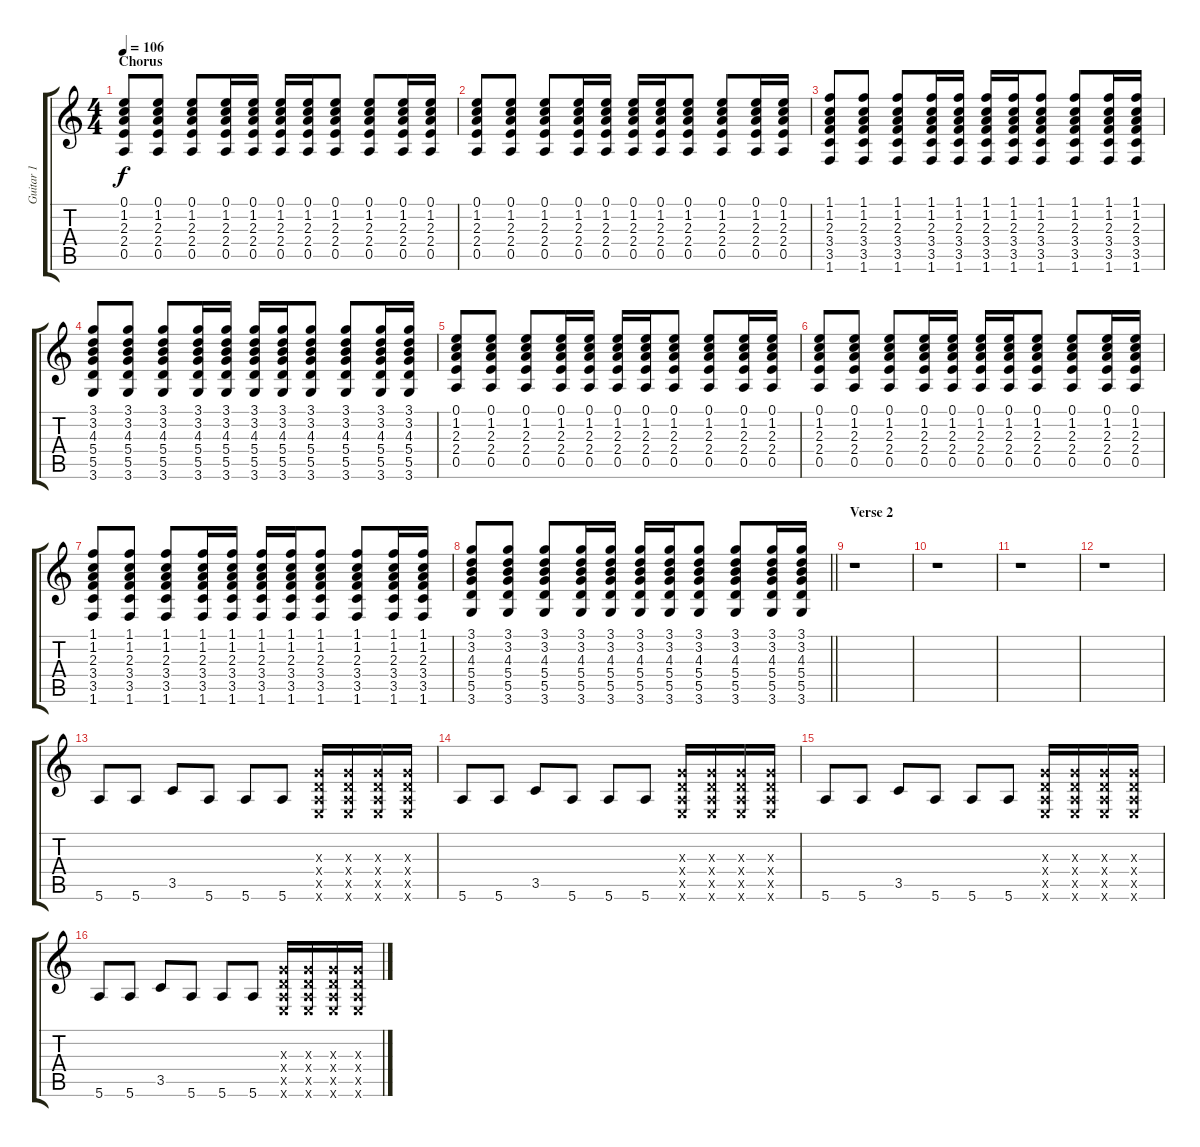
\track ("Guitar 1" "Guitar 1") {instrument distortionguitar}
\staff {score tabs}
\tuning (E4 B3 G3 D3 A2 E2) {hide}
\ts (4 4)
\section ("" "Chorus ")
\tempo 106
\clef g2
\ks c
(0.1 1.2 2.3 2.4 0.5).8{dy f volume 7 balance 4 instrument overdrivenguitar} (0.1 1.2 2.3 2.4 0.5).8 (0.1 1.2 2.3 2.4 0.5).8 (0.1 1.2 2.3 2.4 0.5).16 (0.1 1.2 2.3 2.4 0.5).16 (0.1 1.2 2.3 2.4 0.5).16 (0.1 1.2 2.3 2.4 0.5).16 (0.1 1.2 2.3 2.4 0.5).8 (0.1 1.2 2.3 2.4 0.5).8 (0.1 1.2 2.3 2.4 0.5).16 (0.1 1.2 2.3 2.4 0.5).16 |
(0.1 1.2 2.3 2.4 0.5).8 (0.1 1.2 2.3 2.4 0.5).8 (0.1 1.2 2.3 2.4 0.5).8 (0.1 1.2 2.3 2.4 0.5).16 (0.1 1.2 2.3 2.4 0.5).16 (0.1 1.2 2.3 2.4 0.5).16 (0.1 1.2 2.3 2.4 0.5).16 (0.1 1.2 2.3 2.4 0.5).8 (0.1 1.2 2.3 2.4 0.5).8 (0.1 1.2 2.3 2.4 0.5).16 (0.1 1.2 2.3 2.4 0.5).16 |
(1.1 1.2 2.3 3.4 3.5 1.6).8 (1.1 1.2 2.3 3.4 3.5 1.6).8 (1.1 1.2 2.3 3.4 3.5 1.6).8 (1.1 1.2 2.3 3.4 3.5 1.6).16 (1.1 1.2 2.3 3.4 3.5 1.6).16 (1.1 1.2 2.3 3.4 3.5 1.6).16 (1.1 1.2 2.3 3.4 3.5 1.6).16 (1.1 1.2 2.3 3.4 3.5 1.6).8 (1.1 1.2 2.3 3.4 3.5 1.6).8 (1.1 1.2 2.3 3.4 3.5 1.6).16 (1.1 1.2 2.3 3.4 3.5 1.6).16 |
(3.1 3.2 4.3 5.4 5.5 3.6).8 (3.1 3.2 4.3 5.4 5.5 3.6).8 (3.1 3.2 4.3 5.4 5.5 3.6).8 (3.1 3.2 4.3 5.4 5.5 3.6).16 (3.1 3.2 4.3 5.4 5.5 3.6).16 (3.1 3.2 4.3 5.4 5.5 3.6).16 (3.1 3.2 4.3 5.4 5.5 3.6).16 (3.1 3.2 4.3 5.4 5.5 3.6).8 (3.1 3.2 4.3 5.4 5.5 3.6).8 (3.1 3.2 4.3 5.4 5.5 3.6).16 (3.1 3.2 4.3 5.4 5.5 3.6).16 |
(0.1 1.2 2.3 2.4 0.5).8{volume 7 balance 4 instrument overdrivenguitar} (0.1 1.2 2.3 2.4 0.5).8 (0.1 1.2 2.3 2.4 0.5).8 (0.1 1.2 2.3 2.4 0.5).16 (0.1 1.2 2.3 2.4 0.5).16 (0.1 1.2 2.3 2.4 0.5).16 (0.1 1.2 2.3 2.4 0.5).16 (0.1 1.2 2.3 2.4 0.5).8 (0.1 1.2 2.3 2.4 0.5).8 (0.1 1.2 2.3 2.4 0.5).16 (0.1 1.2 2.3 2.4 0.5).16 |
(0.1 1.2 2.3 2.4 0.5).8 (0.1 1.2 2.3 2.4 0.5).8 (0.1 1.2 2.3 2.4 0.5).8 (0.1 1.2 2.3 2.4 0.5).16 (0.1 1.2 2.3 2.4 0.5).16 (0.1 1.2 2.3 2.4 0.5).16 (0.1 1.2 2.3 2.4 0.5).16 (0.1 1.2 2.3 2.4 0.5).8 (0.1 1.2 2.3 2.4 0.5).8 (0.1 1.2 2.3 2.4 0.5).16 (0.1 1.2 2.3 2.4 0.5).16 |
(1.1 1.2 2.3 3.4 3.5 1.6).8 (1.1 1.2 2.3 3.4 3.5 1.6).8 (1.1 1.2 2.3 3.4 3.5 1.6).8 (1.1 1.2 2.3 3.4 3.5 1.6).16 (1.1 1.2 2.3 3.4 3.5 1.6).16 (1.1 1.2 2.3 3.4 3.5 1.6).16 (1.1 1.2 2.3 3.4 3.5 1.6).16 (1.1 1.2 2.3 3.4 3.5 1.6).8 (1.1 1.2 2.3 3.4 3.5 1.6).8 (1.1 1.2 2.3 3.4 3.5 1.6).16 (1.1 1.2 2.3 3.4 3.5 1.6).16 |
\barLineRight lightlight
(3.1 3.2 4.3 5.4 5.5 3.6).8 (3.1 3.2 4.3 5.4 5.5 3.6).8 (3.1 3.2 4.3 5.4 5.5 3.6).8 (3.1 3.2 4.3 5.4 5.5 3.6).16 (3.1 3.2 4.3 5.4 5.5 3.6).16 (3.1 3.2 4.3 5.4 5.5 3.6).16 (3.1 3.2 4.3 5.4 5.5 3.6).16 (3.1 3.2 4.3 5.4 5.5 3.6).8 (3.1 3.2 4.3 5.4 5.5 3.6).8 (3.1 3.2 4.3 5.4 5.5 3.6).16 (3.1 3.2 4.3 5.4 5.5 3.6).16 |
\section ("" "Verse 2")
r.1 |
r.1 |
r.1 |
r.1 |
5.6.8{volume 10 balance 10 instrument distortionguitar} 5.6.8 3.5.8 5.6.8 5.6.8 5.6.8 (0.3{x} 0.4{x} 0.5{x} 0.6{x}).16 (0.3{x} 0.4{x} 0.5{x} 0.6{x}).16 (0.3{x} 0.4{x} 0.5{x} 0.6{x}).16 (0.3{x} 0.4{x} 0.5{x} 0.6{x}).16 |
5.6.8 5.6.8 3.5.8 5.6.8 5.6.8 5.6.8 (0.3{x} 0.4{x} 0.5{x} 0.6{x}).16 (0.3{x} 0.4{x} 0.5{x} 0.6{x}).16 (0.3{x} 0.4{x} 0.5{x} 0.6{x}).16 (0.3{x} 0.4{x} 0.5{x} 0.6{x}).16 |
5.6.8 5.6.8 3.5.8 5.6.8 5.6.8 5.6.8 (0.3{x} 0.4{x} 0.5{x} 0.6{x}).16 (0.3{x} 0.4{x} 0.5{x} 0.6{x}).16 (0.3{x} 0.4{x} 0.5{x} 0.6{x}).16 (0.3{x} 0.4{x} 0.5{x} 0.6{x}).16 |
5.6.8 5.6.8 3.5.8 5.6.8 5.6.8 5.6.8 (0.3{x} 0.4{x} 0.5{x} 0.6{x}).16 (0.3{x} 0.4{x} 0.5{x} 0.6{x}).16 (0.3{x} 0.4{x} 0.5{x} 0.6{x}).16 (0.3{x} 0.4{x} 0.5{x} 0.6{x}).16
